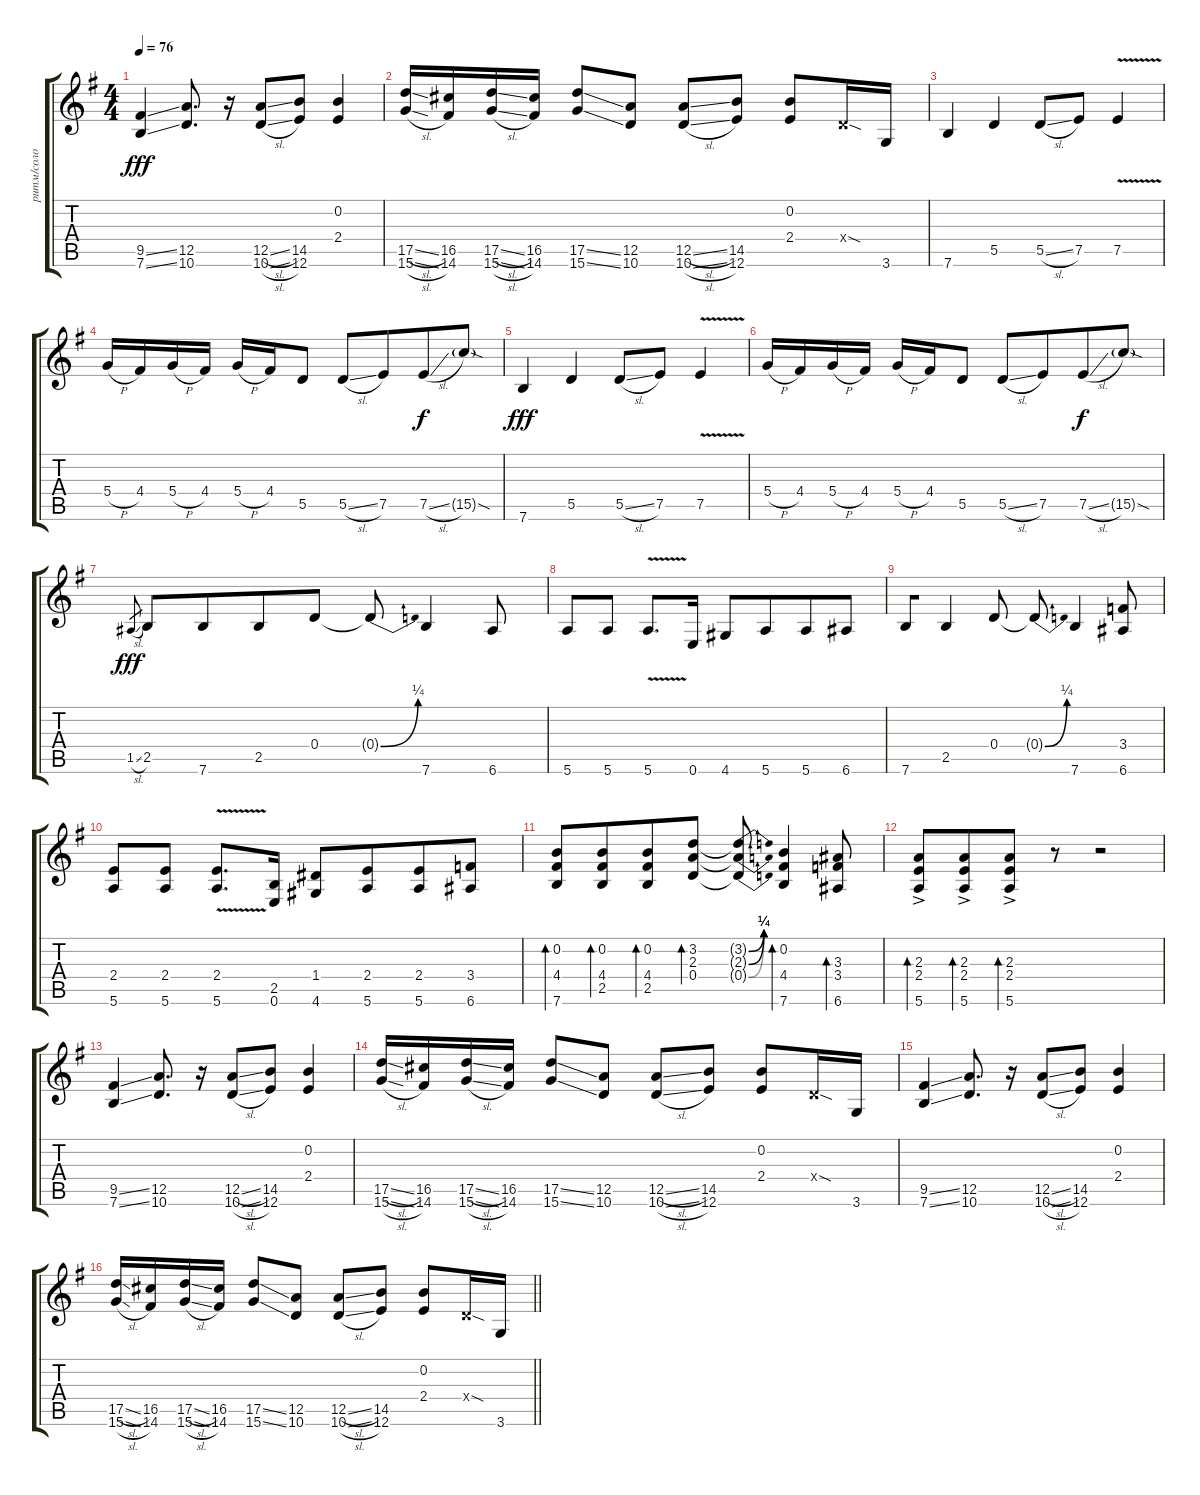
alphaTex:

\track ("ритм/соло" "ритм/соло") {instrument overdrivenguitar}
\staff {score tabs}
\tuning (E4 B3 G3 D3 A2 E2) {hide}
\ts (4 4)
\tempo 76
\clef g2
\ks eminor
(9.5{ss} 7.6{ss}).4{dy fff} (12.5 10.6).8{d} r.16 (12.5{sl} 10.6{sl}).8 (14.5 12.6).8 (0.2 2.4).4 |
(17.5{sl} 15.6{sl}).16 (16.5 14.6).16 (17.5{sl} 15.6{sl}).16 (16.5 14.6).16 (17.5{ss} 15.6{ss}).8 (12.5 10.6).8 (12.5{sl} 10.6{sl}).8 (14.5 12.6).8{beam split} (0.2 2.4).8 0.4{sod x}.16 3.6.16 |
7.6.4 5.5.4 5.5{sl}.8 7.5.8 7.5{v}.4 |
5.4{h}.16 4.4.16 5.4{h}.16 4.4.16 5.4{h}.16 4.4.16 5.5.8 5.5{sl}.8 7.5.8{beam merge} 7.5{sl}.8{dy f} 15.5{sod g}.8 |
7.6.4{dy fff} 5.5.4 5.5{sl}.8 7.5.8 7.5{v}.4 |
5.4{h}.16 4.4.16 5.4{h}.16 4.4.16 5.4{h}.16 4.4.16 5.5.8 5.5{sl}.8 7.5.8{beam merge} 7.5{sl}.8{dy f} 15.5{sod g}.8 |
1.5{sl}.8{gr dy fff} 2.5.8 7.6.8{beam merge} 2.5.8 0.4.8 0.4{be (bend 0 0 60 1) t}.8 7.6.4 6.6.8 |
5.6.8 5.6.8 5.6{v}.8{d} 0.6.16 4.6.8 5.6.8{beam merge} 5.6.8 6.6.8 |
7.6.8{beam merge} 2.5.4 0.4.8 0.4{be (bend 0 0 60 1) t}.8 7.6.4 (3.4 6.6).8 |
(2.4 5.6).8 (2.4 5.6).8 (2.4{v} 5.6{v}).8{d} (2.5 0.6).16 (1.4 4.6).8 (2.4 5.6).8{beam merge} (2.4 5.6).8 (3.4 6.6).8 |
(0.2 4.4 7.6).8{bd 60 beam merge} (0.2 4.4 2.5).8{bd 60 beam merge} (0.2 4.4 2.5).8{bd 60} (3.2 2.3 0.4).8{bd 60} (3.2{be (bend 0 0 60 1) t} 2.3{be (bend 0 0 60 1) t} 0.4{be (bend 0 0 60 1) t}).8 (0.2 4.4 7.6).4{bd 60} (3.3 3.4 6.6).8{bd 60} |
(2.3{ac} 2.4{ac} 5.6{ac}).8{bd 30} (2.3{ac} 2.4{ac} 5.6{ac}).8{bd 30 beam merge} (2.3{ac} 2.4{ac} 5.6{ac}).8{bd 30} r.8 r.2 |
(9.5{ss} 7.6{ss}).4 (12.5 10.6).8{d} r.16 (12.5{sl} 10.6{sl}).8 (14.5 12.6).8 (0.2 2.4).4 |
(17.5{sl} 15.6{sl}).16 (16.5 14.6).16 (17.5{sl} 15.6{sl}).16 (16.5 14.6).16 (17.5{ss} 15.6{ss}).8 (12.5 10.6).8 (12.5{sl} 10.6{sl}).8 (14.5 12.6).8{beam split} (0.2 2.4).8 0.4{sod x}.16 3.6.16 |
(9.5{ss} 7.6{ss}).4 (12.5 10.6).8{d} r.16 (12.5{sl} 10.6{sl}).8 (14.5 12.6).8 (0.2 2.4).4 |
\barLineRight lightlight
(17.5{sl} 15.6{sl}).16 (16.5 14.6).16 (17.5{sl} 15.6{sl}).16 (16.5 14.6).16 (17.5{ss} 15.6{ss}).8 (12.5 10.6).8 (12.5{sl} 10.6{sl}).8 (14.5 12.6).8{beam split} (0.2 2.4).8 0.4{sod x}.16 3.6.16
